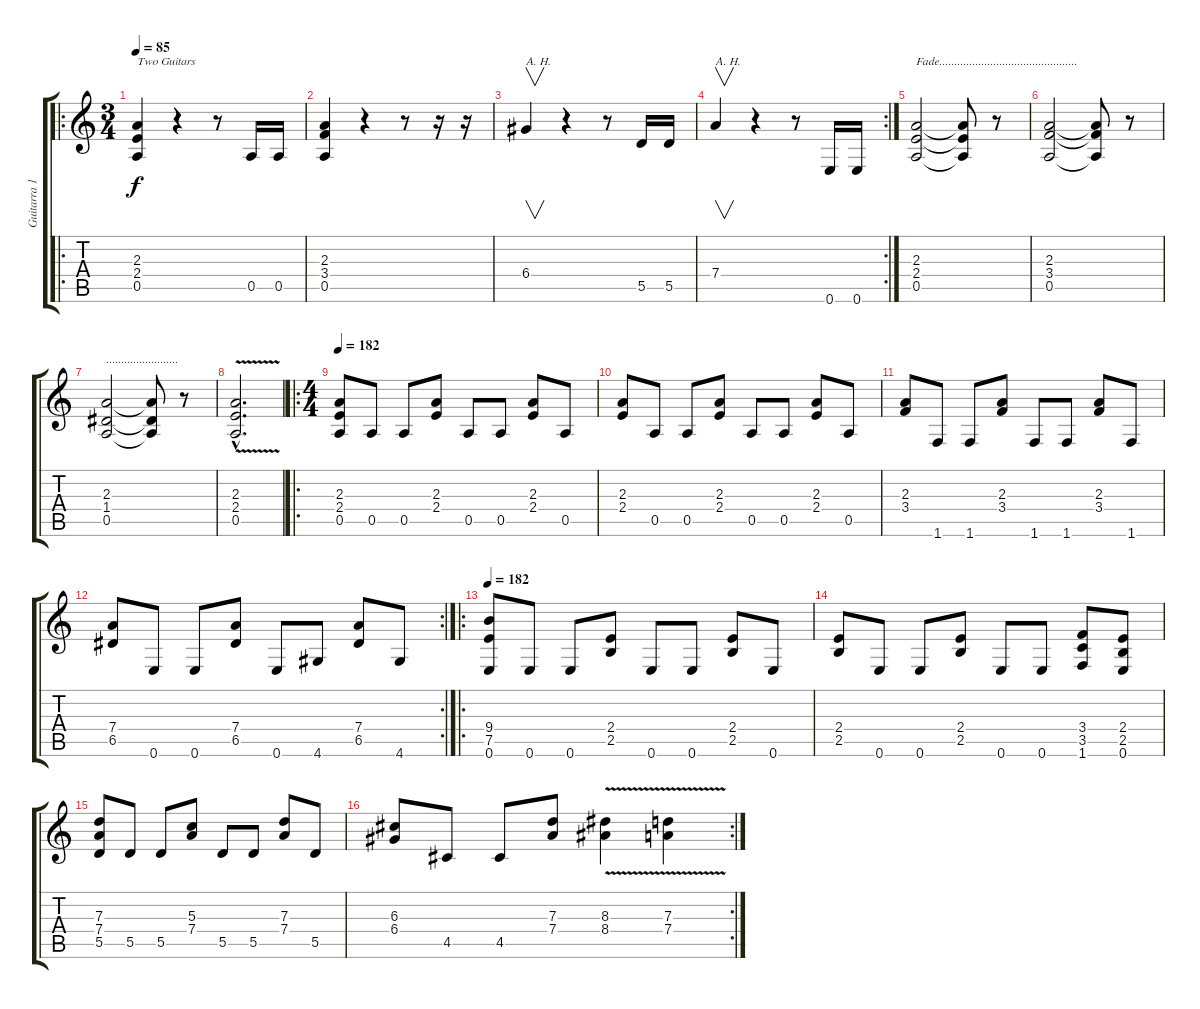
\track ("Guitarra 1" "Guitarra 1") {instrument overdrivenguitar}
\staff {score tabs}
\tuning (E4 B3 G3 D3 A2 E2) {hide}
\ro
\ts (3 4)
\tempo 85
\clef g2
\ks c
(2.3 2.4 0.5).4{txt "Two Guitars" dy f instrument overdrivenguitar} r.4 r.8 0.5.16 0.5.16 |
(2.3 3.4 0.5).4 r.4 r.8 r.16 r.16 |
6.4.4{v txt "A. H." instrument guitarharmonics} r.4 r.8 5.5.16{instrument overdrivenguitar} 5.5.16 |
\rc 2
7.4.4{v txt "A. H." instrument guitarharmonics} r.4 r.8 0.6.16{instrument overdrivenguitar} 0.6.16 |
(2.3 2.4 0.5).2{txt "Fade.............................................." volume 0} (2.3{t} 2.4{t} 0.5{t}).8 r.8{volume 14} |
(2.3 3.4 0.5).2{volume 0} (2.3{t} 3.4{t} 0.5{t}).8 r.8{volume 14} |
(2.3 1.4 0.5).2{txt "........................" volume 0} (2.3{t} 1.4{t} 0.5{t}).8 r.8 |
(2.3{v hac} 2.4{v hac} 0.5{hac}).2{d volume 14} |
\ro
\ts (4 4)
\tempo 182
(2.3 2.4 0.5).8{volume 14} 0.5.8 0.5.8 (2.3 2.4).8 0.5.8 0.5.8 (2.3 2.4).8 0.5.8 |
(2.3 2.4).8 0.5.8 0.5.8 (2.3 2.4).8 0.5.8 0.5.8 (2.3 2.4).8 0.5.8 |
(2.3 3.4).8 1.6.8 1.6.8 (2.3 3.4).8 1.6.8 1.6.8 (2.3 3.4).8 1.6.8 |
\rc 2
(7.4 6.5).8 0.6.8 0.6.8 (7.4 6.5).8 0.6.8 4.6.8 (7.4 6.5).8 4.6.8 |
\ro
\tempo 182
(9.4 7.5 0.6).8 0.6.8 0.6.8 (2.4 2.5).8 0.6.8 0.6.8 (2.4 2.5).8 0.6.8 |
(2.4 2.5).8 0.6.8 0.6.8 (2.4 2.5).8 0.6.8 0.6.8 (3.4 3.5 1.6).8 (2.4 2.5 0.6).8 |
(7.3 7.4 5.5).8 5.5.8 5.5.8 (5.3 7.4).8 5.5.8 5.5.8 (7.3 7.4).8 5.5.8 |
\rc 2
(6.3 6.4).8 4.5.8 4.5.8 (7.3 7.4).8 (8.3{v} 8.4{v}).4 (7.3{v} 7.4{v}).4
